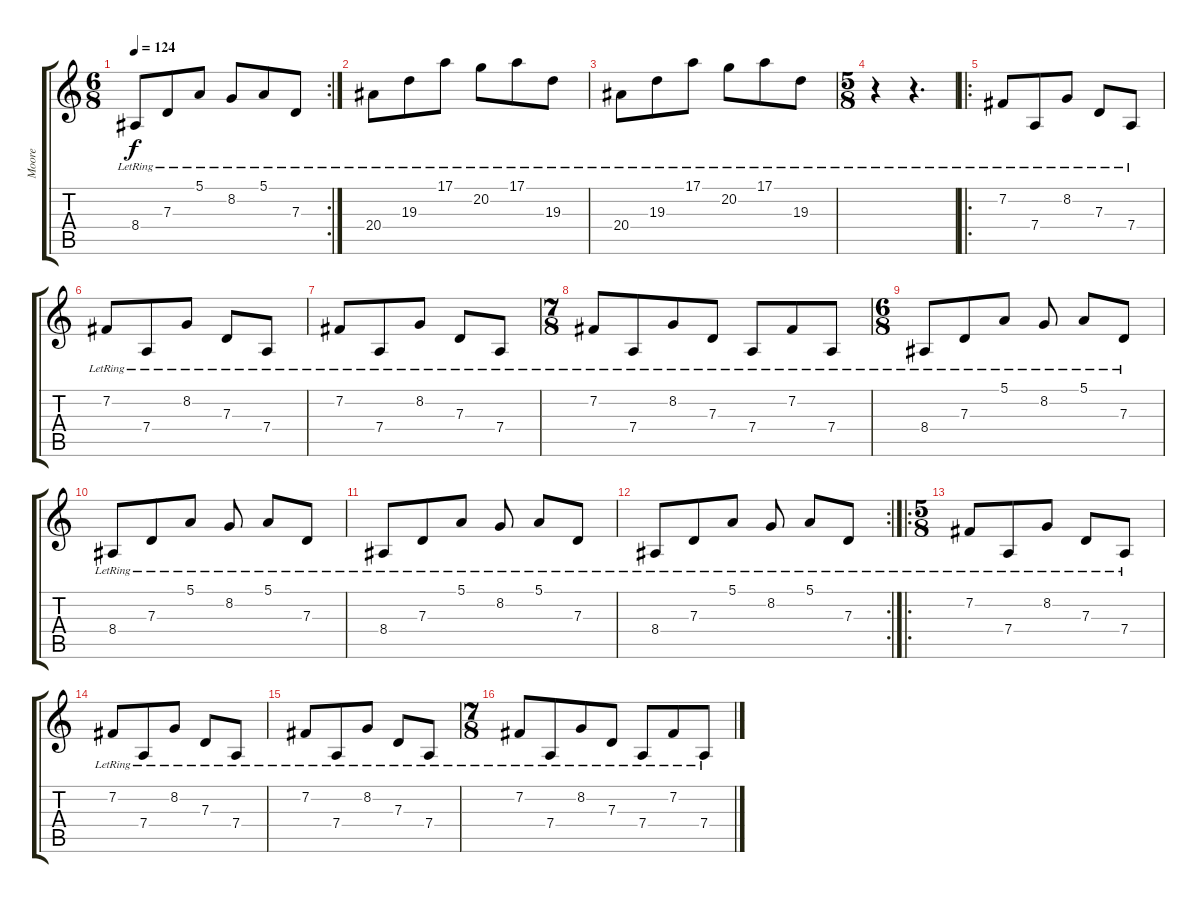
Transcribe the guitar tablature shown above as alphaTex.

\track ("Moore" "Moore") {instrument lead2sawtooth}
\staff {score tabs}
\tuning (E4 B3 G3 D3 A2 E2) {hide}
\rc 2
\ts (6 8)
\tempo 124
\clef g2
\ks c
8.4{lr}.8{dy f} 7.3{lr}.8 5.1{lr}.8 8.2{lr}.8 5.1{lr}.8 7.3{lr}.8 |
20.4{lr}.8 19.3{lr}.8 17.1{lr}.8 20.2{lr}.8 17.1{lr}.8 19.3{lr}.8 |
20.4{lr}.8 19.3{lr}.8 17.1{lr}.8 20.2{lr}.8 17.1{lr}.8 19.3{lr}.8 |
\ts (5 8)
r.4 r.4{d} |
\ro
7.2{lr}.8 7.4{lr}.8 8.2{lr}.8 7.3{lr}.8 7.4{lr}.8 |
7.2{lr}.8 7.4{lr}.8 8.2{lr}.8 7.3{lr}.8 7.4{lr}.8 |
7.2{lr}.8 7.4{lr}.8 8.2{lr}.8 7.3{lr}.8 7.4{lr}.8 |
\ts (7 8)
7.2{lr}.8 7.4{lr}.8 8.2{lr}.8 7.3{lr}.8 7.4{lr}.8 7.2{lr}.8{beam merge} 7.4{lr}.8 |
\ts (6 8)
8.4{lr}.8 7.3{lr}.8 5.1{lr}.8 8.2{lr}.8{beam split} 5.1{lr}.8{beam merge} 7.3{lr}.8 |
8.4{lr}.8 7.3{lr}.8 5.1{lr}.8 8.2{lr}.8{beam split} 5.1{lr}.8{beam merge} 7.3{lr}.8 |
8.4{lr}.8 7.3{lr}.8 5.1{lr}.8 8.2{lr}.8{beam split} 5.1{lr}.8{beam merge} 7.3{lr}.8 |
\rc 2
8.4{lr}.8 7.3{lr}.8 5.1{lr}.8 8.2{lr}.8{beam split} 5.1{lr}.8{beam merge} 7.3{lr}.8 |
\ro
\ts (5 8)
7.2{lr}.8 7.4{lr}.8 8.2{lr}.8 7.3{lr}.8 7.4{lr}.8 |
7.2{lr}.8 7.4{lr}.8 8.2{lr}.8 7.3{lr}.8 7.4{lr}.8 |
7.2{lr}.8 7.4{lr}.8 8.2{lr}.8 7.3{lr}.8 7.4{lr}.8 |
\ts (7 8)
7.2{lr}.8 7.4{lr}.8 8.2{lr}.8 7.3{lr}.8 7.4{lr}.8 7.2{lr}.8{beam merge} 7.4{lr}.8
